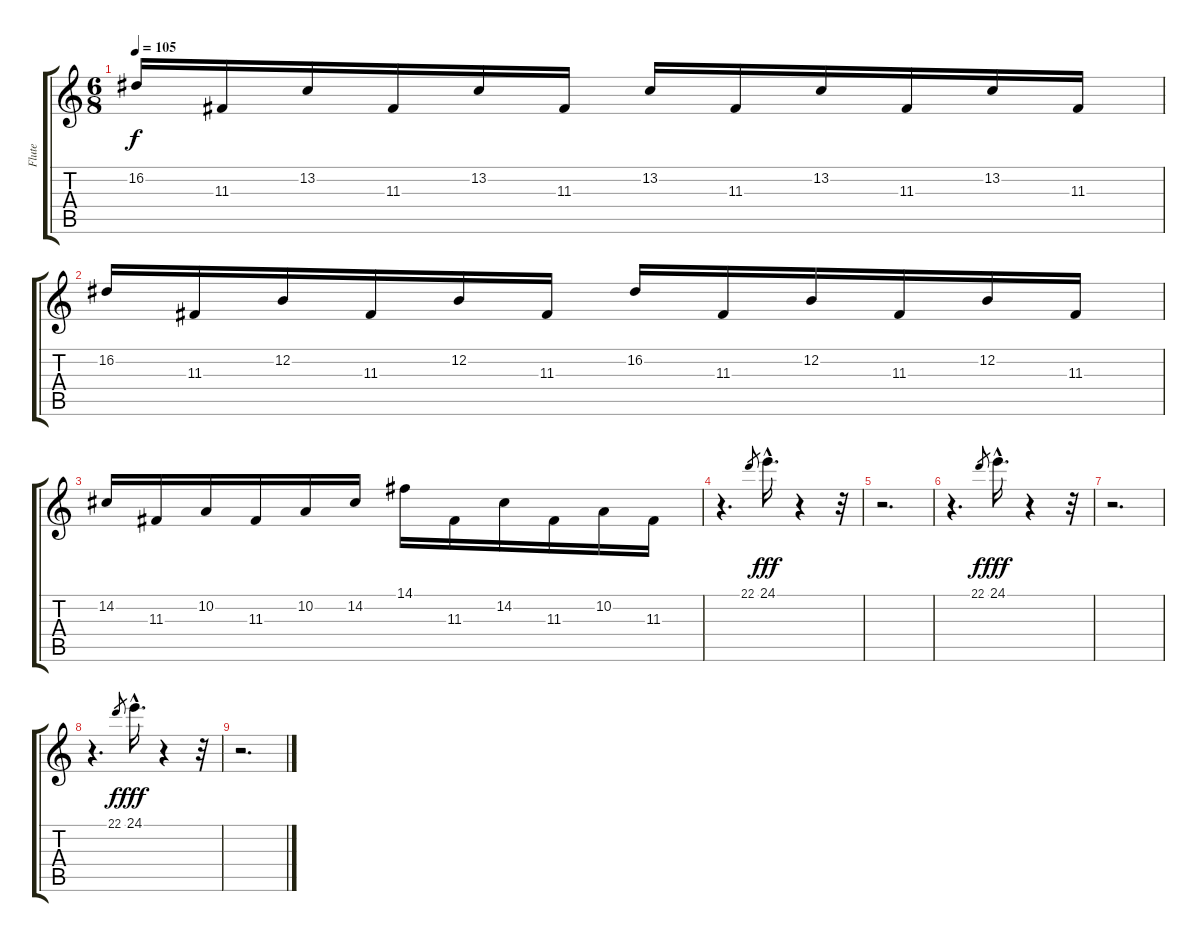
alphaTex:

\track ("Flute" "Flute") {instrument piccolo}
\staff {score tabs}
\tuning (E4 B3 G3 D3 A2 E2) {hide}
\ts (6 8)
\tempo 105
\clef g2
\ks c
16.2.16{dy f} 11.3.16 13.2.16 11.3.16 13.2.16 11.3.16 13.2.16 11.3.16 13.2.16 11.3.16 13.2.16 11.3.16 |
16.2.16 11.3.16 12.2.16 11.3.16 12.2.16 11.3.16 16.2.16 11.3.16 12.2.16 11.3.16 12.2.16 11.3.16 |
14.2.16 11.3.16 10.2.16 11.3.16 10.2.16 14.2.16 14.1.16 11.3.16 14.2.16 11.3.16 10.2.16 11.3.16 |
r.4{d} 22.1.8{gr} 24.1{hac}.16{d dy fff} r.4 r.32 |
r.2{d} |
r.4{d} 22.1.8{gr dy f} 24.1{hac}.16{d dy fff} r.4 r.32 |
r.2{d} |
r.4{d} 22.1.8{gr dy f} 24.1{hac}.16{d dy fff} r.4 r.32 |
r.2{d}
